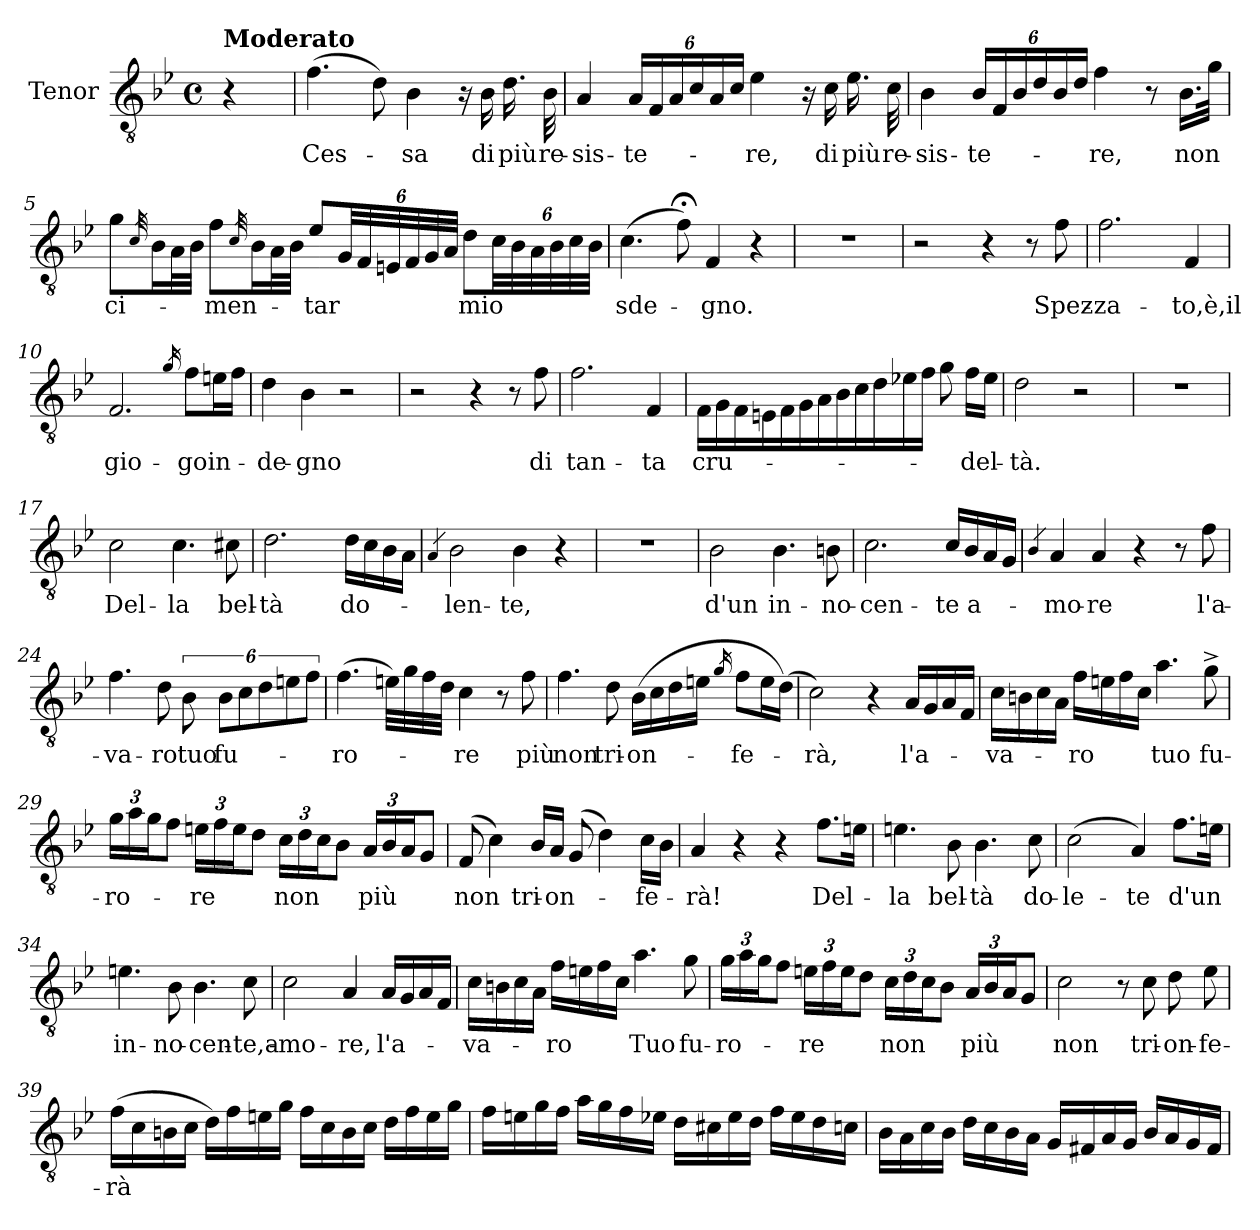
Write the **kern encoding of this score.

**kern	**text
*part1	*part1
*staff1	*staff1
*I"Tenor	*
*I'T.	*
*clefGv2	*
*k[b-e-]	*
*M4/4	*
*met(c)	*
=1	=1
!LO:TX:a:B:t=Moderato	!
4r	.
=2	=2
!	!LO:LY:b
(>4.f\	Ces-
8d\)	.
!	!LO:LY:b
4B-\	-sa
16r	.
!	!LO:LY:b
16B-\	di
!	!LO:LY:b
16.d\	più
!	!LO:LY:b
32B-\	re-
=3	=3
!	!LO:LY:b
4A/	-sis-
*Xbrackettup	*
!	!LO:LY:b
24A/LL	-te-
24F/	.
24A/	.
24c/	.
24A/	.
24c/JJ	.
!	!LO:LY:b
4e-\	-re,
16r	.
!	!LO:LY:b
16c\	di
!	!LO:LY:b
16.e-\	più
!	!LO:LY:b
32c\	re-
!!LO:LB:g=z
=4	=4
!	!LO:LY:b
4B-\	-sis-
!	!LO:LY:b
24B-/LL	-te-
24F/	.
24B-/	.
24d/	.
24B-/	.
24d/JJ	.
!	!LO:LY:b
4f\	-re,
8r	.
!	!LO:LY:b
16.B-\LL	non
32g\JJk	.
=5	=5
!	!LO:LY:b
8g\L	ci-
32qc/	.
16B-\L	.
32A\L	.
32B-\JJJ	.
!	!LO:LY:b
8f\L	-men-
32qc/	.
16B-\L	.
32A\L	.
32B-\JJJ	.
!	!LO:LY:b
8e-/L	-tar
48G/LL	.
48F/	.
48En/	.
48F/	.
48G/	.
48A/JJJ	.
!	!LO:LY:b
8d\L	mio
48c\LL	.
48B-\	.
48A\	.
48B-\	.
48c\	.
48B-\JJJ	.
=6	=6
!	!LO:LY:b
(>4.c\	sde-
8f;<\)	.
!	!LO:LY:b
4F/	-gno.
4r	.
!!LO:LB:g=z
=7	=7
1r	.
=8	=8
2r	.
4r	.
8r	.
!	!LO:LY:b
8f\	Spez-
!!LO:LB:g=z
=9	=9
!	!LO:LY:b
2.f\	-za-
!	!LO:LY:b
4F/	-to,è,il
=10	=10
!	!LO:LY:b
2.F/	gio-
16qg/	.
!	!LO:LY:b
8f\L	-go
!	!LO:LY:b
16en\L	in-
16f\JJ	.
!!LO:PB:g=z
=11	=11
!	!LO:LY:b
4d\	-de-
!	!LO:LY:b
4B-\	-gno
2r	.
=12	=12
2r	.
4r	.
8r	.
!	!LO:LY:b
8f\	di
!!LO:LB:g=z
=13	=13
!	!LO:LY:b
2.f\	tan-
!	!LO:LY:b
4F/	-ta
=14	=14
!	!LO:LY:b
16F\LL	cru-
16G\	.
16F\	.
16En\	.
16F\	.
16G\	.
16A\	.
16B-\	.
16c\	.
16d\	.
16e-X\	.
16f\JJ	.
8g\	.
!	!LO:LY:b
16f\LL	-del-
16e-\JJ	.
!!LO:LB:g=z
=15	=15
!	!LO:LY:b
2d\	-tà.
2r	.
=16	=16
1r	.
!!LO:LB:g=z
=17	=17
!	!LO:LY:b
2c\	Del-
!	!LO:LY:b
4.c\	-la
!	!LO:LY:b
8c#X\	bel-
=18	=18
!	!LO:LY:b
2.d\	-tà
!	!LO:LY:b
16d\LL	do-
16c\	.
16B-\	.
16A\JJ	.
=19	=19
4qA/	.
!	!LO:LY:b
2B-\	-len-
!	!LO:LY:b
4B-\	-te,
4r	.
!!LO:PB:g=z
=20	=20
1r	.
=21	=21
!	!LO:LY:b
2B-\	d'un
!	!LO:LY:b
4.B-\	in-
!	!LO:LY:b
8Bn\	-no-
!!LO:LB:g=z
=22	=22
!	!LO:LY:b
2.c\	-cen-
!	!LO:LY:b
16c/LL	-te
!	!LO:LY:b
16B-/	a-
16A/	.
16G/JJ	.
=23	=23
4qB-/	.
!	!LO:LY:b
4A/	-mo-
!	!LO:LY:b
4A/	-re
4r	.
8r	.
!	!LO:LY:b
8f\	l'a-
!!LO:LB:g=z
=24	=24
!	!LO:LY:b
4.f\	-va-
!	!LO:LY:b
8d\	-ro
*brackettup	*
!	!LO:LY:b
12B-\	tuo
!	!LO:LY:b
12B-\L	fu-
12c\	.
*Xbrackettup	*
12d\	.
12en\	.
12f\J	.
=25	=25
!	!LO:LY:b
(>4.f\	-ro-
32en\LLL)	.
32g\	.
32f\	.
32d\JJJ	.
!	!LO:LY:b
4c\	-re
8r	.
!	!LO:LY:b
8f\	più
!!LO:LB:g=z
=26	=26
!	!LO:LY:b
4.f\	non
!	!LO:LY:b
8d\	tri-
!	!LO:LY:b
(>16B-\LL	-on-
16c\	.
16d\	.
16en\JJ	.
16qg/	.
!	!LO:LY:b
8f\L	-fe-
16e\L	.
(>16d\JJ)	.
=27	=27
!	!LO:LY:b
2c\)	-rà,
4r	.
!	!LO:LY:b
16A/LL	l'a-
16G/	.
16A/	.
16F/JJ	.
!!LO:PB:g=z
=28	=28
!	!LO:LY:b
16c\LL	-va-
16Bn\	.
16c\	.
16A\JJ	.
!	!LO:LY:b
16f\LL	-ro
16en\	.
16f\	.
16c\JJ	.
!	!LO:LY:b
4.a\	tuo
!	!LO:LY:b
8g^\	fu-
=29	=29
!	!LO:LY:b
24g\LL	-ro-
24a\	.
24g\J	.
8f\J	.
!	!LO:LY:b
24en\LL	-re
24f\	.
24e\J	.
8d\J	.
!	!LO:LY:b
24c\LL	non
24d\	.
24c\J	.
8B-\J	.
!	!LO:LY:b
24A/LL	più
24B-/	.
24A/J	.
8G/J	.
=30	=30
!	!LO:LY:b
(>8F/	non
4c\)	.
!	!LO:LY:b
16B-/LL	tri-
!	!LO:LY:b
16A/JJ	-on-
(>8G/	.
4d\)	.
!	!LO:LY:b
16c\LL	-fe-
16B-\JJ	.
!!LO:LB:g=z
=31	=31
!	!LO:LY:b
4A/	-rà!
4r	.
4r	.
!	!LO:LY:b
8.f\L	Del-
16en\Jk	.
=32	=32
!	!LO:LY:b
4.en\	-la
!	!LO:LY:b
8B-\	bel-
!	!LO:LY:b
4.B-\	-tà
!	!LO:LY:b
8c\	do-
!!LO:LB:g=z
=33	=33
!	!LO:LY:b
(>2c\	-le-
!	!LO:LY:b
4A/)	-te
!	!LO:LY:b
8.f\L	d'un
16en\Jk	.
=34	=34
!	!LO:LY:b
4.en\	in-
!	!LO:LY:b
8B-\	-no-
!	!LO:LY:b
4.B-\	-cen-
!	!LO:LY:b
8c\	-te,a-
!!LO:LB:g=z
=35	=35
!	!LO:LY:b
2c\	-mo-
!	!LO:LY:b
4A/	-re,
!	!LO:LY:b
16A/LL	l'a-
16G/	.
16A/	.
16F/JJ	.
=36	=36
!	!LO:LY:b
16c\LL	-va-
16Bn\	.
16c\	.
16A\JJ	.
!	!LO:LY:b
16f\LL	-ro
16en\	.
16f\	.
16c\JJ	.
!	!LO:LY:b
4.a\	Tuo
!	!LO:LY:b
8g\	fu-
=37	=37
!	!LO:LY:b
24g\LL	-ro-
24a\	.
24g\J	.
8f\J	.
!	!LO:LY:b
24en\LL	-re
24f\	.
24e\J	.
8d\J	.
!	!LO:LY:b
24c\LL	non
24d\	.
24c\J	.
8B-\J	.
!	!LO:LY:b
24A/LL	più
24B-/	.
24A/J	.
8G/J	.
!!LO:PB:g=z
=38	=38
!	!LO:LY:b
2c\	non
8r	.
!	!LO:LY:b
8c\	tri-
!	!LO:LY:b
8d\	-on-
!	!LO:LY:b
8e-\	-fe-
=39	=39
!	!LO:LY:b
(>16f\LL	-rà
16c\	.
16Bn\	.
16c\JJ	.
16d\LL)	.
16f\	.
16en\	.
16g\JJ	.
16f\LL	.
16c\	.
16B\	.
16c\JJ	.
16d\LL	.
16f\	.
16e\	.
16g\JJ	.
!!LO:LB:g=z
=40	=40
16f\LL	.
16en\	.
16g\	.
16f\JJ	.
16a\LL	.
16g\	.
16f\	.
16e-X\JJ	.
16d\LL	.
16c#X\	.
16e-\	.
16d\JJ	.
16f\LL	.
16e-\	.
16d\	.
16cn\JJ	.
=41	=41
16B-\LL	.
16A\	.
16c\	.
16B-\JJ	.
16d\LL	.
16c\	.
16B-\	.
16A\JJ	.
16G/LL	.
16F#X/	.
16A/	.
16G/JJ	.
16B-/LL	.
16A/	.
16G/	.
16F#/JJ	.
=	=
*-	*-
